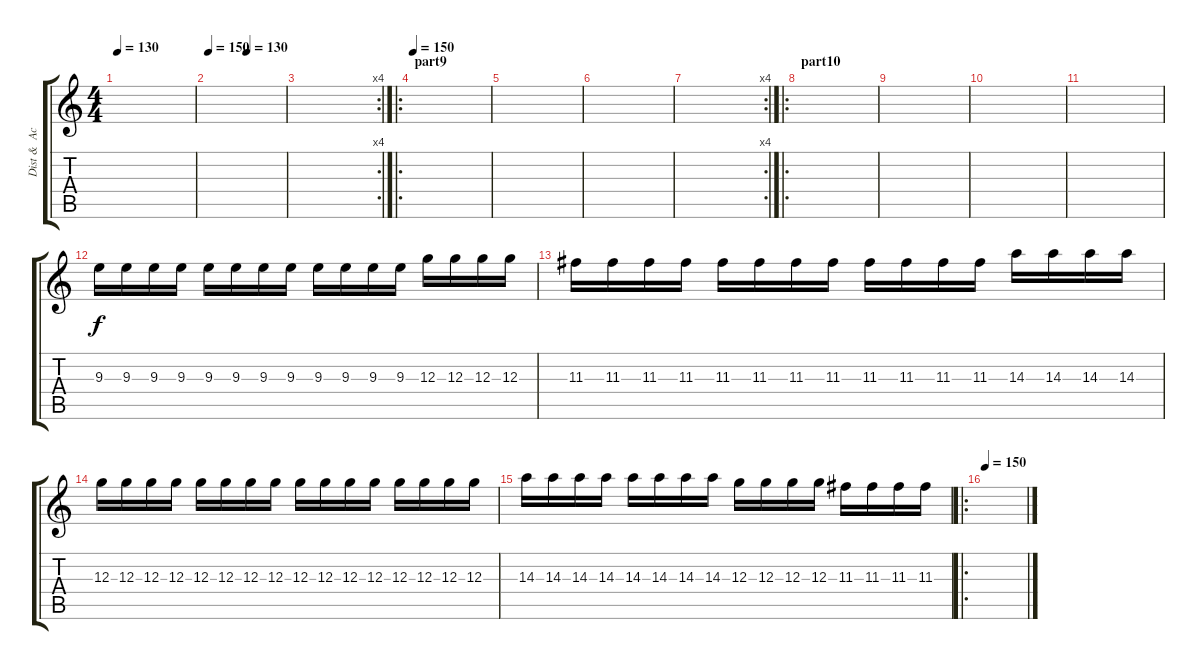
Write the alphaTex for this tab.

\track ("Dist &  Acoustic Guitar" "Dist &  Ac") {instrument distortionguitar}
\staff {score tabs}
\tuning (E4 B3 G3 D3 A2 E2) {hide}
\ts (4 4)
\tempo 130
\clef g2
\ks c
|
\tempo 150
\tempo (130 0.5)
|
\rc 4
|
\ro
\section ("" "part9")
\tempo 150
|
|
|
\rc 4
|
\ro
\section ("" "part10")
|
|
|
|
9.3.16{instrument overdrivenguitar} 9.3.16 9.3.16 9.3.16 9.3.16 9.3.16 9.3.16 9.3.16 9.3.16 9.3.16 9.3.16 9.3.16 12.3.16 12.3.16 12.3.16 12.3.16 |
11.3.16 11.3.16 11.3.16 11.3.16 11.3.16 11.3.16 11.3.16 11.3.16 11.3.16 11.3.16 11.3.16 11.3.16 14.3.16 14.3.16 14.3.16 14.3.16 |
12.3.16 12.3.16 12.3.16 12.3.16 12.3.16 12.3.16 12.3.16 12.3.16 12.3.16 12.3.16 12.3.16 12.3.16 12.3.16 12.3.16 12.3.16 12.3.16 |
14.3.16 14.3.16 14.3.16 14.3.16 14.3.16 14.3.16 14.3.16 14.3.16 12.3.16 12.3.16 12.3.16 12.3.16 11.3.16 11.3.16 11.3.16 11.3.16 |
\ro
\tempo 150
